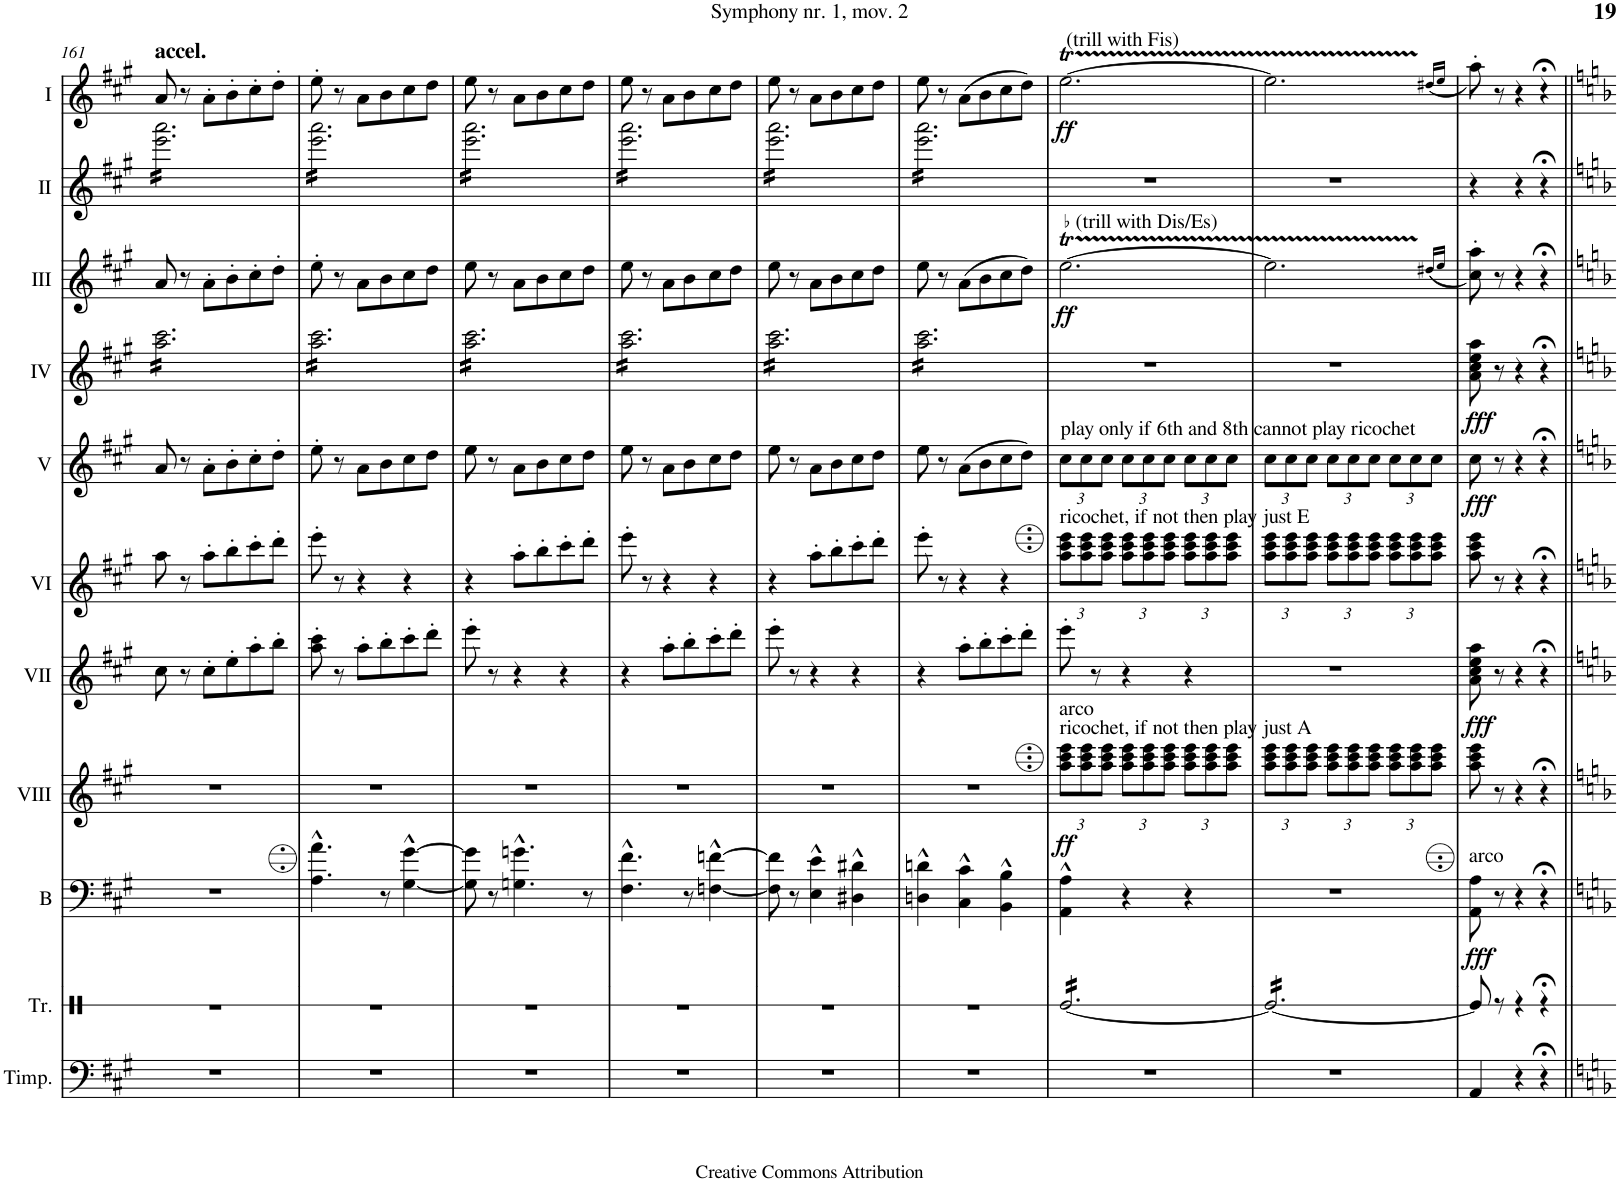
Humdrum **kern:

**kern	**kern	**kern	**dynam	**kern	**dynam	**kern	**dynam	**kern	**kern	**dynam	**kern	**dynam	**kern	**dynam	**kern	**kern	**dynam
*part11	*part10	*part9	*part9	*part8	*part8	*part7	*part7	*part6	*part5	*part5	*part4	*part4	*part3	*part3	*part2	*part1	*part1
*staff11	*staff10	*staff9	*staff9	*staff8	*staff8	*staff7	*staff7	*staff6	*staff5	*staff5	*staff4	*staff4	*staff3	*staff3	*staff2	*staff1	*staff1
*I"Timpani	*I"Triangle	*I"Bass	*	*I"Acc. 8	*	*I"Acc. 7	*	*I"Acc. 6	*I"Acc. 5	*	*I"Acc. 4	*	*I"Acc. 3	*	*I"Acc. 2	*I"Acc. 1	*
*I'Timp.	*I'Tr.	*I'B	*	*	*	*	*	*	*	*	*	*	*	*	*	*	*
!!LO:PB:g=z
*clefF4	*clefX	*clefF4	*	*clefG2	*	*clefG2	*	*clefG2	*clefG2	*	*clefG2	*	*clefG2	*	*clefG2	*clefG2	*
*	*	*Trd7c12	*	*Trd7c12	*	*Trd7c12	*	*	*	*	*Trd7c12	*	*	*	*	*	*
*k[f#c#g#]	*k[]	*k[f#c#g#]	*	*k[f#c#g#]	*	*k[f#c#g#]	*	*k[f#c#g#]	*k[f#c#g#]	*	*k[f#c#g#]	*	*k[f#c#g#]	*	*k[f#c#g#]	*k[f#c#g#]	*
*M3/4	*M3/4	*M3/4	*	*M3/4	*	*M3/4	*	*M3/4	*M3/4	*	*M3/4	*	*M3/4	*	*M3/4	*M3/4	*
=161	=161	=161	=161	=161	=161	=161	=161	=161	=161	=161	=161	=161	=161	=161	=161	=161	=161
!	!	!	!	!	!	!	!	!	!	!	!	!	!	!	!	!LO:TX:a:B:t=accel.	!
*	*	*	*	*	*	*	*	*	*	*	*tremolo	*	*	*	*	*	*
*	*	*	*	*	*	*	*	*	*	*	*	*	*	*	*tremolo	*	*
2.r	2.r	2.r	.	2.r	.	8cc#\	.	8a\	8a/	.	16aaa\ 16cccc#\LL	.	8a/	.	16eee\ 16aaa\LL	8a/	.
.	.	.	.	.	.	.	.	.	.	.	16aaa\ 16cccc#\	.	.	.	16eee\ 16aaa\	.	.
.	.	.	.	.	.	8r	.	8r	8r	.	16aaa\ 16cccc#\	.	8r	.	16eee\ 16aaa\	8r	.
.	.	.	.	.	.	.	.	.	.	.	16aaa\ 16cccc#\	.	.	.	16eee\ 16aaa\	.	.
.	.	.	.	.	.	8cc#'\L	.	8a'\L	8a'\L	.	16aaa\ 16cccc#\	.	8a'\L	.	16eee\ 16aaa\	8a'\L	.
.	.	.	.	.	.	.	.	.	.	.	16aaa\ 16cccc#\	.	.	.	16eee\ 16aaa\	.	.
.	.	.	.	.	.	8ee'\	.	8b'\	8b'\	.	16aaa\ 16cccc#\	.	8b'\	.	16eee\ 16aaa\	8b'\	.
.	.	.	.	.	.	.	.	.	.	.	16aaa\ 16cccc#\	.	.	.	16eee\ 16aaa\	.	.
.	.	.	.	.	.	8aa'\	.	8cc#'\	8cc#'\	.	16aaa\ 16cccc#\	.	8cc#'\	.	16eee\ 16aaa\	8cc#'\	.
.	.	.	.	.	.	.	.	.	.	.	16aaa\ 16cccc#\	.	.	.	16eee\ 16aaa\	.	.
.	.	.	.	.	.	8bb'\J	.	8dd'\J	8dd'\J	.	16aaa\ 16cccc#\	.	8dd'\J	.	16eee\ 16aaa\	8dd'\J	.
.	.	.	.	.	.	.	.	.	.	.	16aaa\ 16cccc#\JJ	.	.	.	16eee\ 16aaa\JJ	.	.
=162	=162	=162	=162	=162	=162	=162	=162	=162	=162	=162	=162	=162	=162	=162	=162	=162	=162
2.r	2.r	4.A\^^ 4.a\^^	.	2.r	.	8aa\' 8ccc#\'	.	8ee'\	8ee'\	.	16aaa\ 16cccc#\LL	.	8ee'\	.	16eee\ 16aaa\LL	8ee'\	.
.	.	.	.	.	.	.	.	.	.	.	16aaa\ 16cccc#\	.	.	.	16eee\ 16aaa\	.	.
.	.	.	.	.	.	8r	.	8r	8r	.	16aaa\ 16cccc#\	.	8r	.	16eee\ 16aaa\	8r	.
.	.	.	.	.	.	.	.	.	.	.	16aaa\ 16cccc#\	.	.	.	16eee\ 16aaa\	.	.
.	.	.	.	.	.	8aa'\L	.	4r	8a\L	.	16aaa\ 16cccc#\	.	8a\L	.	16eee\ 16aaa\	8a\L	.
.	.	.	.	.	.	.	.	.	.	.	16aaa\ 16cccc#\	.	.	.	16eee\ 16aaa\	.	.
.	.	8r	.	.	.	8bb'\	.	.	8b\	.	16aaa\ 16cccc#\	.	8b\	.	16eee\ 16aaa\	8b\	.
.	.	.	.	.	.	.	.	.	.	.	16aaa\ 16cccc#\	.	.	.	16eee\ 16aaa\	.	.
.	.	[4G#\^^ [4g#\^^	.	.	.	8ccc#'\	.	4r	8cc#\	.	16aaa\ 16cccc#\	.	8cc#\	.	16eee\ 16aaa\	8cc#\	.
.	.	.	.	.	.	.	.	.	.	.	16aaa\ 16cccc#\	.	.	.	16eee\ 16aaa\	.	.
.	.	.	.	.	.	8ddd'\J	.	.	8dd\J	.	16aaa\ 16cccc#\	.	8dd\J	.	16eee\ 16aaa\	8dd\J	.
.	.	.	.	.	.	.	.	.	.	.	16aaa\ 16cccc#\JJ	.	.	.	16eee\ 16aaa\JJ	.	.
=163	=163	=163	=163	=163	=163	=163	=163	=163	=163	=163	=163	=163	=163	=163	=163	=163	=163
2.r	2.r	8G#\] 8g#\]	.	2.r	.	8eee'\	.	4r	8ee\	.	16aaa\ 16cccc#\LL	.	8ee\	.	16eee\ 16aaa\LL	8ee\	.
.	.	.	.	.	.	.	.	.	.	.	16aaa\ 16cccc#\	.	.	.	16eee\ 16aaa\	.	.
.	.	8r	.	.	.	8r	.	.	8r	.	16aaa\ 16cccc#\	.	8r	.	16eee\ 16aaa\	8r	.
.	.	.	.	.	.	.	.	.	.	.	16aaa\ 16cccc#\	.	.	.	16eee\ 16aaa\	.	.
.	.	4.Gn\^^ 4.gn\^^	.	.	.	4r	.	8a'\L	8a\L	.	16aaa\ 16cccc#\	.	8a\L	.	16eee\ 16aaa\	8a\L	.
.	.	.	.	.	.	.	.	.	.	.	16aaa\ 16cccc#\	.	.	.	16eee\ 16aaa\	.	.
.	.	.	.	.	.	.	.	8b'\	8b\	.	16aaa\ 16cccc#\	.	8b\	.	16eee\ 16aaa\	8b\	.
.	.	.	.	.	.	.	.	.	.	.	16aaa\ 16cccc#\	.	.	.	16eee\ 16aaa\	.	.
.	.	.	.	.	.	4r	.	8cc#'\	8cc#\	.	16aaa\ 16cccc#\	.	8cc#\	.	16eee\ 16aaa\	8cc#\	.
.	.	.	.	.	.	.	.	.	.	.	16aaa\ 16cccc#\	.	.	.	16eee\ 16aaa\	.	.
.	.	8r	.	.	.	.	.	8dd'\J	8dd\J	.	16aaa\ 16cccc#\	.	8dd\J	.	16eee\ 16aaa\	8dd\J	.
.	.	.	.	.	.	.	.	.	.	.	16aaa\ 16cccc#\JJ	.	.	.	16eee\ 16aaa\JJ	.	.
=164	=164	=164	=164	=164	=164	=164	=164	=164	=164	=164	=164	=164	=164	=164	=164	=164	=164
2.r	2.r	4.F#\^^ 4.f#\^^	.	2.r	.	4r	.	8ee'\	8ee\	.	16aaa\ 16cccc#\LL	.	8ee\	.	16eee\ 16aaa\LL	8ee\	.
.	.	.	.	.	.	.	.	.	.	.	16aaa\ 16cccc#\	.	.	.	16eee\ 16aaa\	.	.
.	.	.	.	.	.	.	.	8r	8r	.	16aaa\ 16cccc#\	.	8r	.	16eee\ 16aaa\	8r	.
.	.	.	.	.	.	.	.	.	.	.	16aaa\ 16cccc#\	.	.	.	16eee\ 16aaa\	.	.
.	.	.	.	.	.	8aa'\L	.	4r	8a\L	.	16aaa\ 16cccc#\	.	8a\L	.	16eee\ 16aaa\	8a\L	.
.	.	.	.	.	.	.	.	.	.	.	16aaa\ 16cccc#\	.	.	.	16eee\ 16aaa\	.	.
.	.	8r	.	.	.	8bb'\	.	.	8b\	.	16aaa\ 16cccc#\	.	8b\	.	16eee\ 16aaa\	8b\	.
.	.	.	.	.	.	.	.	.	.	.	16aaa\ 16cccc#\	.	.	.	16eee\ 16aaa\	.	.
.	.	[4Fn\^^ [4fn\^^	.	.	.	8ccc#'\	.	4r	8cc#\	.	16aaa\ 16cccc#\	.	8cc#\	.	16eee\ 16aaa\	8cc#\	.
.	.	.	.	.	.	.	.	.	.	.	16aaa\ 16cccc#\	.	.	.	16eee\ 16aaa\	.	.
.	.	.	.	.	.	8ddd'\J	.	.	8dd\J	.	16aaa\ 16cccc#\	.	8dd\J	.	16eee\ 16aaa\	8dd\J	.
.	.	.	.	.	.	.	.	.	.	.	16aaa\ 16cccc#\JJ	.	.	.	16eee\ 16aaa\JJ	.	.
=165	=165	=165	=165	=165	=165	=165	=165	=165	=165	=165	=165	=165	=165	=165	=165	=165	=165
2.r	2.r	8F\] 8f\]	.	2.r	.	8eee'\	.	4r	8ee\	.	16aaa\ 16cccc#\LL	.	8ee\	.	16eee\ 16aaa\LL	8ee\	.
.	.	.	.	.	.	.	.	.	.	.	16aaa\ 16cccc#\	.	.	.	16eee\ 16aaa\	.	.
.	.	8r	.	.	.	8r	.	.	8r	.	16aaa\ 16cccc#\	.	8r	.	16eee\ 16aaa\	8r	.
.	.	.	.	.	.	.	.	.	.	.	16aaa\ 16cccc#\	.	.	.	16eee\ 16aaa\	.	.
.	.	4E\^^ 4e\^^	.	.	.	4r	.	8a'\L	8a\L	.	16aaa\ 16cccc#\	.	8a\L	.	16eee\ 16aaa\	8a\L	.
.	.	.	.	.	.	.	.	.	.	.	16aaa\ 16cccc#\	.	.	.	16eee\ 16aaa\	.	.
.	.	.	.	.	.	.	.	8b'\	8b\	.	16aaa\ 16cccc#\	.	8b\	.	16eee\ 16aaa\	8b\	.
.	.	.	.	.	.	.	.	.	.	.	16aaa\ 16cccc#\	.	.	.	16eee\ 16aaa\	.	.
.	.	4D#X\^^ 4d#X\^^	.	.	.	4r	.	8cc#'\	8cc#\	.	16aaa\ 16cccc#\	.	8cc#\	.	16eee\ 16aaa\	8cc#\	.
.	.	.	.	.	.	.	.	.	.	.	16aaa\ 16cccc#\	.	.	.	16eee\ 16aaa\	.	.
.	.	.	.	.	.	.	.	8dd'\J	8dd\J	.	16aaa\ 16cccc#\	.	8dd\J	.	16eee\ 16aaa\	8dd\J	.
.	.	.	.	.	.	.	.	.	.	.	16aaa\ 16cccc#\JJ	.	.	.	16eee\ 16aaa\JJ	.	.
=166	=166	=166	=166	=166	=166	=166	=166	=166	=166	=166	=166	=166	=166	=166	=166	=166	=166
2.r	2.r	4Dn\^^ 4dn\^^	.	2.r	.	4r	.	8ee'\	8ee\	.	16aaa\ 16cccc#\LL	.	8ee\	.	16eee\ 16aaa\LL	8ee\	.
.	.	.	.	.	.	.	.	.	.	.	16aaa\ 16cccc#\	.	.	.	16eee\ 16aaa\	.	.
.	.	.	.	.	.	.	.	8r	8r	.	16aaa\ 16cccc#\	.	8r	.	16eee\ 16aaa\	8r	.
.	.	.	.	.	.	.	.	.	.	.	16aaa\ 16cccc#\	.	.	.	16eee\ 16aaa\	.	.
.	.	4C#\^^ 4c#\^^	.	.	.	8aa'\L	.	4r	(8a\L	.	16aaa\ 16cccc#\	.	(8a\L	.	16eee\ 16aaa\	(8a\L	.
.	.	.	.	.	.	.	.	.	.	.	16aaa\ 16cccc#\	.	.	.	16eee\ 16aaa\	.	.
.	.	.	.	.	.	8bb'\	.	.	8b\	.	16aaa\ 16cccc#\	.	8b\	.	16eee\ 16aaa\	8b\	.
.	.	.	.	.	.	.	.	.	.	.	16aaa\ 16cccc#\	.	.	.	16eee\ 16aaa\	.	.
.	.	4BB\^^ 4B\^^	.	.	.	8ccc#'\	.	4r	8cc#\	.	16aaa\ 16cccc#\	.	8cc#\	.	16eee\ 16aaa\	8cc#\	.
.	.	.	.	.	.	.	.	.	.	.	16aaa\ 16cccc#\	.	.	.	16eee\ 16aaa\	.	.
.	.	.	.	.	.	8ddd'\J	.	.	8dd\J)	.	16aaa\ 16cccc#\	.	8dd\J)	.	16eee\ 16aaa\	8dd\J)	.
.	.	.	.	.	.	.	.	.	.	.	16aaa\ 16cccc#\JJ	.	.	.	16eee\ 16aaa\JJ	.	.
*	*	*	*	*	*	*	*	*	*	*	*	*	*	*	*Xtremolo	*	*
*	*	*	*	*	*	*	*	*	*	*	*Xtremolo	*	*	*	*	*	*
=167	=167	=167	=167	=167	=167	=167	=167	=167	=167	=167	=167	=167	=167	=167	=167	=167	=167
*	*	*	*	*Xbrackettup	*	*	*	*Xbrackettup	*Xbrackettup	*	*	*	*	*	*	*	*
!	!	!	!	!	!	!	!	!	!	!	!	!	!	!	!	!LO:TX:a:t=(trill with Fis)	!
!	!	!	!	!	!	!	!	!	!LO:TX:a:t=play only if 6th and 8th cannot play ricochet	!	!	!	!	!	!	!	!
!	!	!	!	!	!	!	!	!LO:TX:a:t=ricochet, if not then play just E	!	!	!	!	!	!	!	!	!
!	!	!	!	!LO:TX:a:t=arco	!	!	!	!	!	!	!	!	!	!	!	!	!
!	!	!	!	!LO:TX:a:t=ricochet, if not then play just A	!	!	!	!	!	!	!	!	!	!	!	!	!
!	!	!	!	!	!LO:DY:b	!	!	!	!	!	!	!	!LO:TR:acc=-	!LO:DY:b	!	!	!LO:DY:b
*	*	*	*	*	*	*	*	*	*	*	*	*	*^	*	*	*	*
*	*tremolo	*	*	*	*	*	*	*	*	*	*	*	*	*	*	*	*	*
2.r	[16Re/LL	4AA\^^ 4A\^^	.	12aa\ 12ccc#\ 12eee\L	ff	8eee'\	.	12a\ 12cc#\ 12ee\L	12cc#\L	.	2.r	.	[2.eet\	12ryy	ff	2.r	[2.eeT\	ff
.	16Re/	.	.	.	.	.	.	.	.	.	.	.	.	.	.	.	.	.
!	!	!	!	!	!	!	!	!	!	!	!	!	!	!LO:TX:a:t=(trill with Dis/Es)	!	!	!	!
.	.	.	.	12aa\ 12ccc#\ 12eee\	.	.	.	12a\ 12cc#\ 12ee\	12cc#\	.	.	.	.	3%2ryy	.	.	.	.
.	16Re/	.	.	.	.	8r	.	.	.	.	.	.	.	.	.	.	.	.
.	.	.	.	12aa\ 12ccc#\ 12eee\J	.	.	.	12a\ 12cc#\ 12ee\J	12cc#\J	.	.	.	.	.	.	.	.	.
.	16Re/	.	.	.	.	.	.	.	.	.	.	.	.	.	.	.	.	.
.	16Re/	4r	.	12aa\ 12ccc#\ 12eee\L	.	4r	.	12a\ 12cc#\ 12ee\L	12cc#\L	.	.	.	.	.	.	.	.	.
.	16Re/	.	.	.	.	.	.	.	.	.	.	.	.	.	.	.	.	.
.	.	.	.	12aa\ 12ccc#\ 12eee\	.	.	.	12a\ 12cc#\ 12ee\	12cc#\	.	.	.	.	.	.	.	.	.
.	16Re/	.	.	.	.	.	.	.	.	.	.	.	.	.	.	.	.	.
.	.	.	.	12aa\ 12ccc#\ 12eee\J	.	.	.	12a\ 12cc#\ 12ee\J	12cc#\J	.	.	.	.	.	.	.	.	.
.	16Re/	.	.	.	.	.	.	.	.	.	.	.	.	.	.	.	.	.
.	16Re/	4r	.	12aa\ 12ccc#\ 12eee\L	.	4r	.	12a\ 12cc#\ 12ee\L	12cc#\L	.	.	.	.	.	.	.	.	.
.	16Re/	.	.	.	.	.	.	.	.	.	.	.	.	.	.	.	.	.
.	.	.	.	12aa\ 12ccc#\ 12eee\	.	.	.	12a\ 12cc#\ 12ee\	12cc#\	.	.	.	.	.	.	.	.	.
.	16Re/	.	.	.	.	.	.	.	.	.	.	.	.	.	.	.	.	.
.	.	.	.	12aa\ 12ccc#\ 12eee\J	.	.	.	12a\ 12cc#\ 12ee\J	12cc#\J	.	.	.	.	.	.	.	.	.
.	16Re/JJ	.	.	.	.	.	.	.	.	.	.	.	.	.	.	.	.	.
*	*	*	*	*	*	*	*	*	*	*	*	*	*v	*v	*	*	*	*
=168	=168	=168	=168	=168	=168	=168	=168	=168	=168	=168	=168	=168	=168	=168	=168	=168	=168
2.r	16Re/LL	2.r	.	12aa\ 12ccc#\ 12eee\L	.	2.r	.	12a\ 12cc#\ 12ee\L	12cc#\L	.	2.r	.	2.eeTTT\]	.	2.r	2.eeTTT\]	.
.	16Re/	.	.	.	.	.	.	.	.	.	.	.	.	.	.	.	.
.	.	.	.	12aa\ 12ccc#\ 12eee\	.	.	.	12a\ 12cc#\ 12ee\	12cc#\	.	.	.	.	.	.	.	.
.	16Re/	.	.	.	.	.	.	.	.	.	.	.	.	.	.	.	.
.	.	.	.	12aa\ 12ccc#\ 12eee\J	.	.	.	12a\ 12cc#\ 12ee\J	12cc#\J	.	.	.	.	.	.	.	.
.	16Re/	.	.	.	.	.	.	.	.	.	.	.	.	.	.	.	.
.	16Re/	.	.	12aa\ 12ccc#\ 12eee\L	.	.	.	12a\ 12cc#\ 12ee\L	12cc#\L	.	.	.	.	.	.	.	.
.	16Re/	.	.	.	.	.	.	.	.	.	.	.	.	.	.	.	.
.	.	.	.	12aa\ 12ccc#\ 12eee\	.	.	.	12a\ 12cc#\ 12ee\	12cc#\	.	.	.	.	.	.	.	.
.	16Re/	.	.	.	.	.	.	.	.	.	.	.	.	.	.	.	.
.	.	.	.	12aa\ 12ccc#\ 12eee\J	.	.	.	12a\ 12cc#\ 12ee\J	12cc#\J	.	.	.	.	.	.	.	.
.	16Re/	.	.	.	.	.	.	.	.	.	.	.	.	.	.	.	.
.	16Re/	.	.	12aa\ 12ccc#\ 12eee\L	.	.	.	12a\ 12cc#\ 12ee\L	12cc#\L	.	.	.	.	.	.	.	.
.	16Re/	.	.	.	.	.	.	.	.	.	.	.	.	.	.	.	.
.	.	.	.	12aa\ 12ccc#\ 12eee\	.	.	.	12a\ 12cc#\ 12ee\	12cc#\	.	.	.	.	.	.	.	.
.	16Re/	.	.	.	.	.	.	.	.	.	.	.	.	.	.	.	.
.	.	.	.	12aa\ 12ccc#\ 12eee\J	.	.	.	12a\ 12cc#\ 12ee\J	12cc#\J	.	.	.	.	.	.	.	.
.	16Re/JJ	.	.	.	.	.	.	.	.	.	.	.	.	.	.	.	.
*	*Xtremolo	*	*	*	*	*	*	*	*	*	*	*	*	*	*	*	*
.	.	.	.	.	.	.	.	.	.	.	.	.	(<16qdd#X/LL	.	.	(<16qdd#X/LL	.
.	.	.	.	.	.	.	.	.	.	.	.	.	16qee/JJ	.	.	16qee/JJ	.
=169	=169	=169	=169	=169	=169	=169	=169	=169	=169	=169	=169	=169	=169	=169	=169	=169	=169
!	!	!LO:TX:a:t=arco	!	!	!	!	!	!	!	!	!	!	!	!	!	!	!
!	!	!	!LO:DY:b	!	!	!	!LO:DY:b	!	!	!LO:DY:b	!	!LO:DY:b	!	!	!	!	!
4AA/	8Re/]	8AA\ 8A\	fff	8aa\ 8ccc#\ 8eee\	.	8a\ 8cc#\ 8ee\ 8aa\	fff	8a\ 8cc#\ 8ee\	8cc#\	fff	8a\ 8cc#\ 8ee\ 8aa\	fff	8cc#\' 8aa\')	.	4r	8aa'\)	.
.	8r	8r	.	8r	.	8r	.	8r	8r	.	8r	.	8r	.	.	8r	.
4r	4r	4r	.	4r	.	4r	.	4r	4r	.	4r	.	4r	.	4r	4r	.
4r;<	4r;<	4r;<	.	4r;<	.	4r;<	.	4r;<	4r;<	.	4r;<	.	4r;<	.	4r;<	4r;<	.
=||	=||	=||	=||	=||	=||	=||	=||	=||	=||	=||	=||	=||	=||	=||	=||	=||	=||
*-	*-	*-	*-	*-	*-	*-	*-	*-	*-	*-	*-	*-	*-	*-	*-	*-	*-
